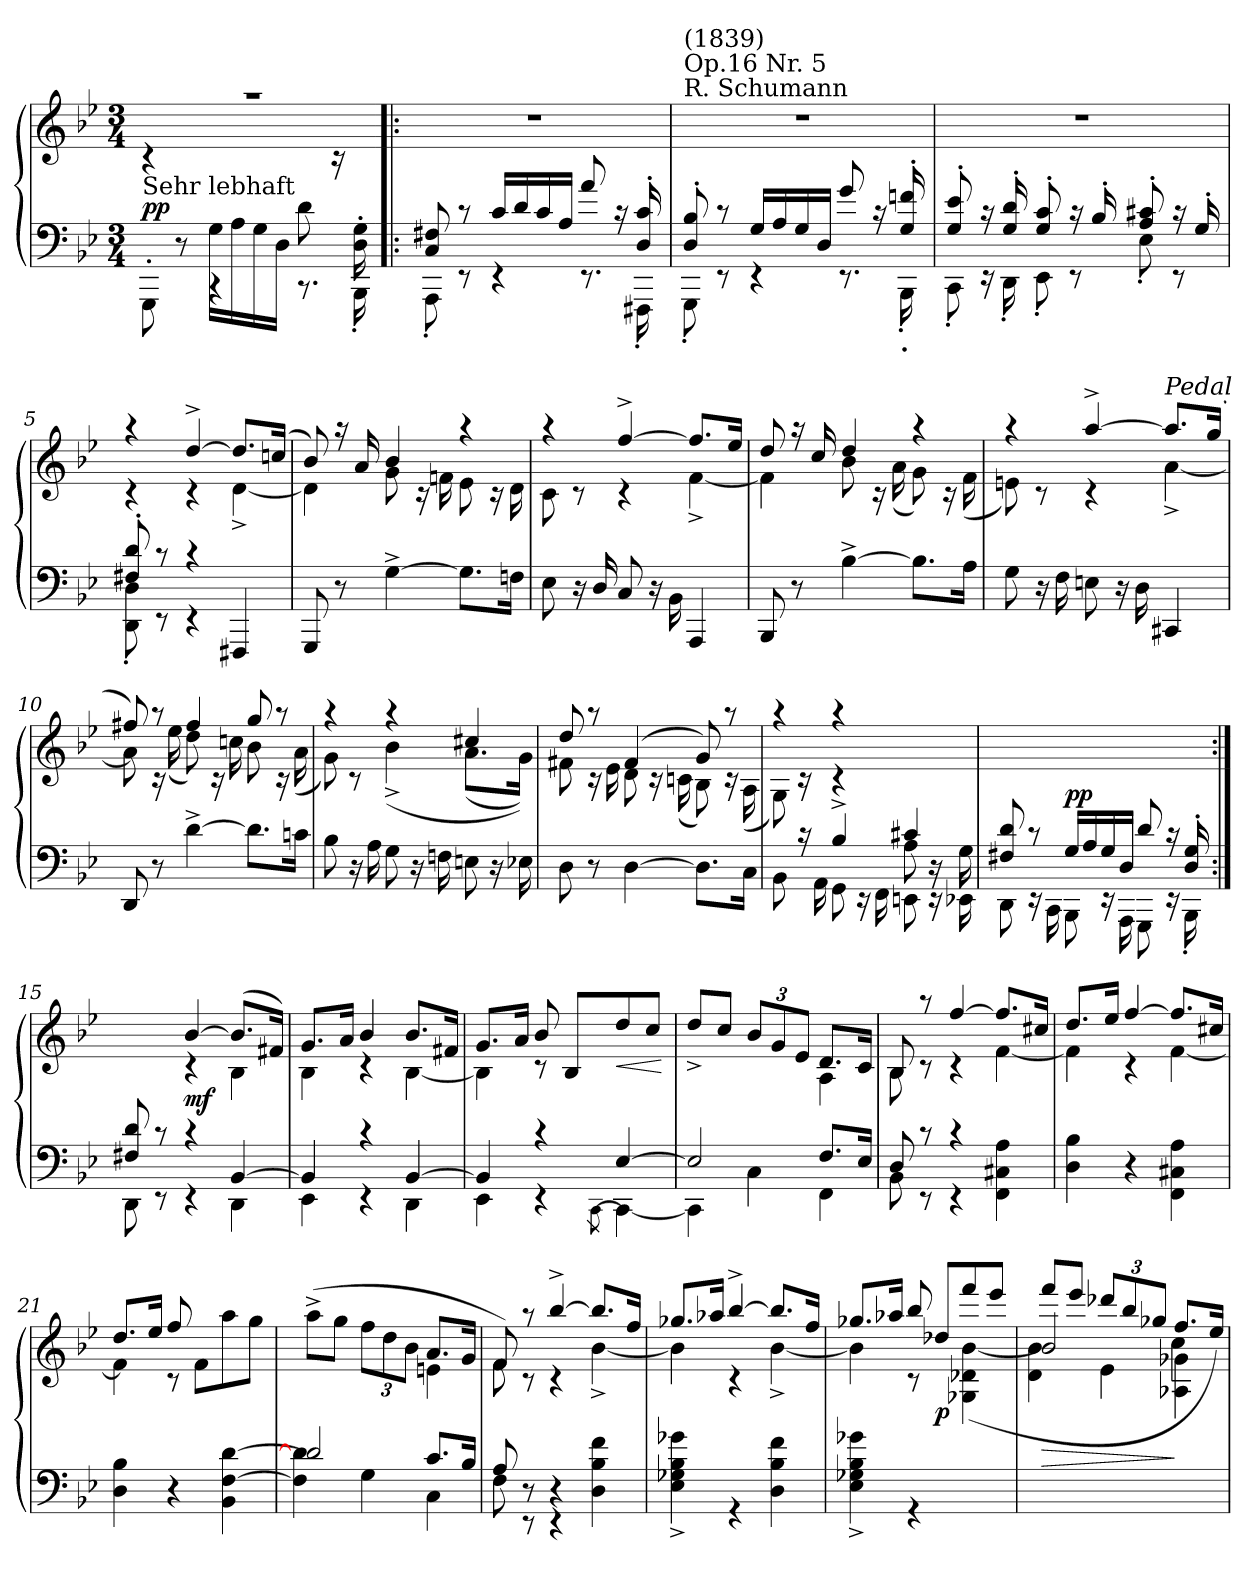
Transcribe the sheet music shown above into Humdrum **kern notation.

**kern	**kern	**dynam
*part1	*part1	*part1
*staff2	*staff1	*staff1/2
*clefF4	*clefG2	*
*k[b-e-]	*k[b-e-]	*
*B-:	*B-:	*
*M3/4	*M3/4	*
=1	=1	=1
*^	*^	*
!LO:TX:a:t=Sehr lebhaft	!	!	!	!
!	!	!	!	!LO:DY:a=2
4ryy	8GGG'<\	2.raa	4rc	pp
.	8r	.	.	.
16G\LL	4r	.	4.ryy	.
16A\	.	.	.	.
16G\	.	.	.	.
16D\JJ	.	.	.	.
8d\	8.r	.	.	.
16ryy	.	.	16rc	.
16D\'< 16G\'<	16BBB-'<\	.	16ryy	.
=2!|:	=2!|:	=2!|:	=2!|:	=2!|:
!	!	!LO:TX:a:t=Fantasie Nr. 5	!	!
!	!	!LO:TX:a:t=KREISLERIANA	!	!
*	*	*v	*v	*
8C/ 8F#X/	8AAA'<\	2.r	.
8rc	8rEE	.	.
16c/LL	4rEE	.	.
16d/	.	.	.
16c/	.	.	.
16A/JJ	.	.	.
8a/	8.rEE	.	.
16rc	.	.	.
16D/'> 16c/'>	16FFF#X'<\	.	.
=3	=3	=3	=3
!	!	!LO:TX:a:t=R. Schumann	!
!	!	!LO:TX:a:t=Op.16 Nr. 5	!
!	!	!LO:TX:a:t=(1839)	!
8D/'> 8B-/'>	8GGG'<\	2.r	.
8rc	8rEE	.	.
16G/LL	4rEE	.	.
16A/	.	.	.
16G/	.	.	.
16D/JJ	.	.	.
8g/	8.rEE	.	.
16rc	.	.	.
!LO:TX:b:B:t=.	!	!	!
16G/'> 16fni/'>	16BBB-'<\	.	.
!!LO:LB:g=z
=4	=4	=4	=4
8G/'> 8e-/'>	8CC'<\	2.r	.
16rc	16rEE	.	.
16G/'> 16d/'>	16DD'<\	.	.
8G/'> 8c/'>	8EE-'<\	.	.
16rc	8rEE	.	.
16B-'>/	.	.	.
8A/'> 8c#X/'>	8E-'<\	.	.
16rc	8rEE	.	.
16G'>/	.	.	.
=5	=5	=5	=5
*	*	*^	*
8F#X/'> 8d/'>	8DD\'< 8D\'<	4raa	4rc	.
8rc	8rEE	.	.	.
4rc	4rEE	[>4dd^>/	4rc	.
(>4FFF#X/	4ryy	8.dd/L]	[<4d^<\	.
.	.	(>16ccni/Jk	.	.
*v	*v	*	*	*
=6	=6	=6	=6
8GGG/	8b-/)	4d\]	.
8r	16raa	.	.
.	16a/	.	.
[4G^>\	4b-/	8g\	.
.	.	16rc	.
.	.	16fni\	.
8.G\L]	4raa	8e-\)	.
.	.	16rc	.
16Fni\Jk	.	16d\	.
=7	=7	=7	=7
8E-\	4raa	8c\	.
16r	.	8rc	.
16D/	.	.	.
8C/	[>4ff^>/	4rc	.
16r	.	.	.
16BB-\	.	.	.
4AAA/	8.ff/L]	[<4f^<\	.
.	16ee-/Jk	.	.
!!LO:LB:g=z	!!
=8	=8	=8	=8
8BBB-/	8dd/	4f\]	.
8r	16raa	.	.
.	16cc/	.	.
[4B-^>\	4dd/	8b-\	.
.	.	16rc	.
.	.	(>16a\	.
8.B-\L]	4raa	8g\)	.
.	.	16rc	.
16A\Jk	.	(>16f\	.
=9	=9	=9	=9
8G\	4raa	8en\)	.
16r	.	8rc	.
16F\	.	.	.
8En\	[>4aa^>/	4rc	.
16r	.	.	.
16D\	.	.	.
!	!LO:TX:a:i:t=Pedal	!	!
4CC#X/	8.aa/L]	[<4a^<\	.
.	(>16gg/Jk	.	.
=10	=10	=10	=10
8DD/	8ff#X/)	8a\]	.
8r	8raa	16rc	.
.	.	(<16ee-i\	.
[4d^>\	4ff#/	8dd\)	.
.	.	16rc	.
.	.	16ccni\	.
8.d\L]	8gg/	8b-\	.
.	8raa	16rc	.
16cni\Jk	.	(<16a\	.
=11	=11	=11	=11
8B-\	4raa	8g\)	.
16r	.	8rc	.
16A\	.	.	.
8G\	4raa	(<4b-^<\	.
16r	.	.	.
16Fni\	.	.	.
8En\	4cc#X/	(>8.a\L	.
16r	.	.	.
16E-X\	.	16g\Jk))	.
!!LO:LB:g=z	!!
=12	=12	=12	=12
8D\	8dd/	8f#X\	.
8r	8raa	16rc	.
.	.	16e-\	.
[4D\	(>4f#/	8d\	.
.	.	16rc	.
.	.	(<16cni\	.
8.D\L]	8g/)	8B-\)	.
.	8raa	16rc	.
16C\Jk	.	(<16A\	.
=13	=13	=13	=13
*^	*	*	*
*	*^	*	*	*
8BB-\	8.ryy	4ryy	4raa	8G\)	.
16rc	.	.	.	16rc	.
4ryy	16AA\	.	.	16ryy	.
.	8GG\	4B-^>/	4raa	4rc	.
.	16rEE	.	.	.	.
16ryy	16FF\	.	.	.	.
4c#X/	8EEn\	8A\	4ryy	4ryy	.
.	16rEE	16r	.	.	.
.	16EE-X\	16G\	.	.	.
*	*v	*v	*	*	*
*	*	*v	*v	*
=14	=14	=14	=14
8F#X/ 8d/	8DD\	2.ryy	.
8rc	16rEE	.	.
.	16CC\	.	.
!	!	!	!LO:DY:a=2
16G/LL	8BBB-\	.	pp
16A/	.	.	.
16G/	16rEE	.	.
16D/JJ	16AAA\	.	.
8d/	8GGG\	.	.
16rc	16rEE	.	.
16D/'> 16G/'>	16BBB-'<\	.	.
=15:|!	=15:|!	=15:|!	=15:|!
*	*	*^	*
8F#X/ 8d/	8DD\	4ryy	4ryy	.
8rc	8rEE	.	.	.
!	!	!	!	!LO:DY:b
4rc	4rEE	[>4b-/	4rc	mf
[>4BB-/	4DD\	(>8.b-/L]	4B-\	.
.	.	16f#X/Jk)	.	.
!!LO:LB:g=z	!!
=16	=16	=16	=16	=16
4BB-/]	4EE-\	8.g/L	4B-\	.
.	.	16a/Jk	.	.
4rc	4rEE	4b-/	4rc	.
[>4BB-/	4DD\	8.b-/L	[<4B-\	.
.	.	16f#X/Jk	.	.
=17	=17	=17	=17	=17
4BB-/]	4EE-\	8.g/L	4B-\]	.
.	.	16a/Jk	.	.
4rc	4rEE	8b-/	8rc	.
.	.	8B-/L	4.ryy	.
.	[<8qCC\	.	.	.
!	!	!	!	!LO:HP:b
[>4E-/	4CC\_	8dd/	.	<
.	.	8cc/J	.	.
*v	*v	*	*	*
*	*v	*v	*
.	.	[
=18	=18	=18
*^	*^	*
2E-/]	4CC\]	8dd^>/L	2ryy	.
.	.	8cc/J	.	.
*	*	*Xbrackettup	*	*
.	4C\	12b-/L	.	.
.	.	12g/	.	.
.	.	12e-/J	.	.
8.F/L	4FF\	8.d/L	4A\	.
16E-/Jk	.	16c/Jk	.	.
=19	=19	=19	=19	=19
8D/	8BB-\	8B-/	8B-\	.
8rc	8rEE	8raa	8rc	.
4rc	4rEE	[>4ff/	4rc	.
4FF\ 4C#X\ 4A\	4ryy	8.ff/L]	[<4f\	.
.	.	16cc#X/Jk	.	.
*v	*v	*	*	*
=20	=20	=20	=20
4D\ 4B-\	8.dd/L	4f\]	.
.	16ee-/Jk	.	.
4r	[>4ff/	4rc	.
4FF\ 4C#X\ 4A\	8.ff/L]	[<4f\	.
.	16cc#X/Jk	.	.
!!LO:LB:g=z	!!
=21	=21	=21	=21
4D\ 4B-\	8.dd/L	4f\]	.
.	16ee-/Jk	.	.
4r	8ff/	8rc	.
.	8f\L	4.ryy	.
4BB-\ [4F\ [4d\	8aa\	.	.
.	8gg\J	.	.
!!LO:PB:g=z	!!
=22	=22	=22	=22
*^	*	*	*
*	*^	*	*	*
2.ryy	2d/]	4F\] 4d\]	(>8aa^<\L	2ryy	.
.	.	.	8gg\J	.	.
.	.	4G\	12ff\L	.	.
.	.	.	12dd\	.	.
.	.	.	12b-\J	.	.
.	8.c/L	4C\	8.a/L	4en\	.
.	16B-/Jk	.	16g/Jk	.	.
=23	=23	=23	=23	=23	=23
2.ryy	8A/	8F\	8f/)	8f\	.
.	8rEE	8r	8raa	8rc	.
.	4rEE	4r	[>4bb-^>/	4rc	.
.	4D\ 4B-\ 4f\	4ryy	8.bb-/L]	[<4b-^<\	.
.	.	.	16ff/Jk	.	.
*	*v	*v	*	*	*
=24	=24	=24	=24	=24
2.ryy	4E-\^> 4G-X\^> 4B-\^> 4g-X\^>	8.gg-X/L	4b-\]	.
.	.	16aa-X/Jk	.	.
.	4r	[>4bb-^>/	4rc	.
.	4D\ 4B-\ 4f\	8.bb-/L]	[<4b-^<\	.
.	.	16ff/Jk	.	.
=25	=25	=25	=25	=25
2.ryy	4E-\^> 4G-X\^> 4B-\^> 4g-X\^>	8.gg-X/L	4b-\]	.
.	.	16aa-X/Jk	.	.
.	4r	8bb-/	8rc	.
!	!	!	!	!LO:DY:b
.	.	8dd-X/L	8ryy	p
.	4ryy	8fff/	(<4G-X\ 4d-X\ [<4b-\	.
.	.	8eee-/J	.	.
*v	*v	*	*	*
*	*v	*v	*
!!LO:LB:g=z
=26	=26	=26
!	!	!LO:HP:b
*	*^	*
*	*	*^	*
2.ryy	8fff/L	2b-/]	4d\ 4b-\	>
.	8eee-/J	.	.	.
.	12ddd-X/L	.	4e-\	.
.	12bb-/	.	.	.
.	12gg-X/J	.	.	.
.	8.ff/L	4A-X\ 4g-X\	4cc\	]
.	16ee-/Jk)	.	.	.
*	*v	*v	*v	*
=	=	=
*-	*-	*-
